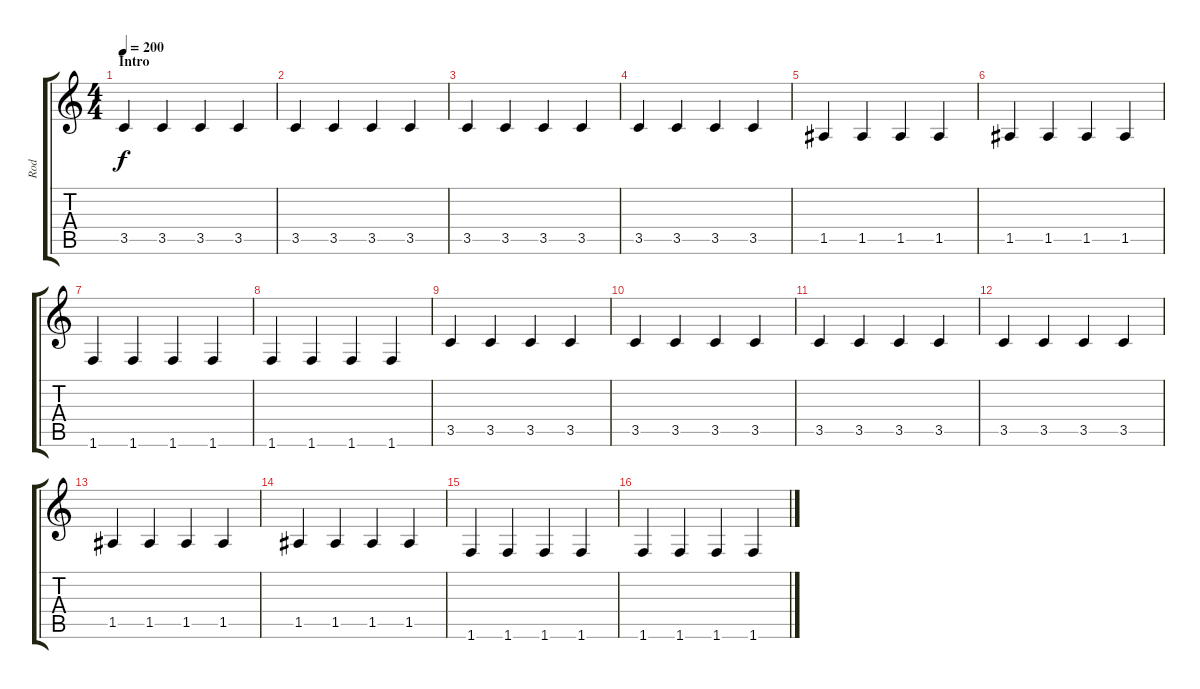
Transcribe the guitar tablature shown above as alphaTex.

\track ("Rod" "Rod") {instrument fretlessbass}
\staff {score tabs}
\tuning (E4 B3 G3 D3 A2 E2) {hide}
\ts (4 4)
\section ("" "Intro")
\tempo 200
\clef g2
\ks c
3.5.4{dy f} 3.5.4 3.5.4 3.5.4 |
3.5.4 3.5.4 3.5.4 3.5.4 |
3.5.4 3.5.4 3.5.4 3.5.4 |
3.5.4 3.5.4 3.5.4 3.5.4 |
1.5.4 1.5.4 1.5.4 1.5.4 |
1.5.4 1.5.4 1.5.4 1.5.4 |
1.6.4 1.6.4 1.6.4 1.6.4 |
1.6.4 1.6.4 1.6.4 1.6.4 |
3.5.4 3.5.4 3.5.4 3.5.4 |
3.5.4 3.5.4 3.5.4 3.5.4 |
3.5.4 3.5.4 3.5.4 3.5.4 |
3.5.4 3.5.4 3.5.4 3.5.4 |
1.5.4 1.5.4 1.5.4 1.5.4 |
1.5.4 1.5.4 1.5.4 1.5.4 |
1.6.4 1.6.4 1.6.4 1.6.4 |
1.6.4 1.6.4 1.6.4 1.6.4
